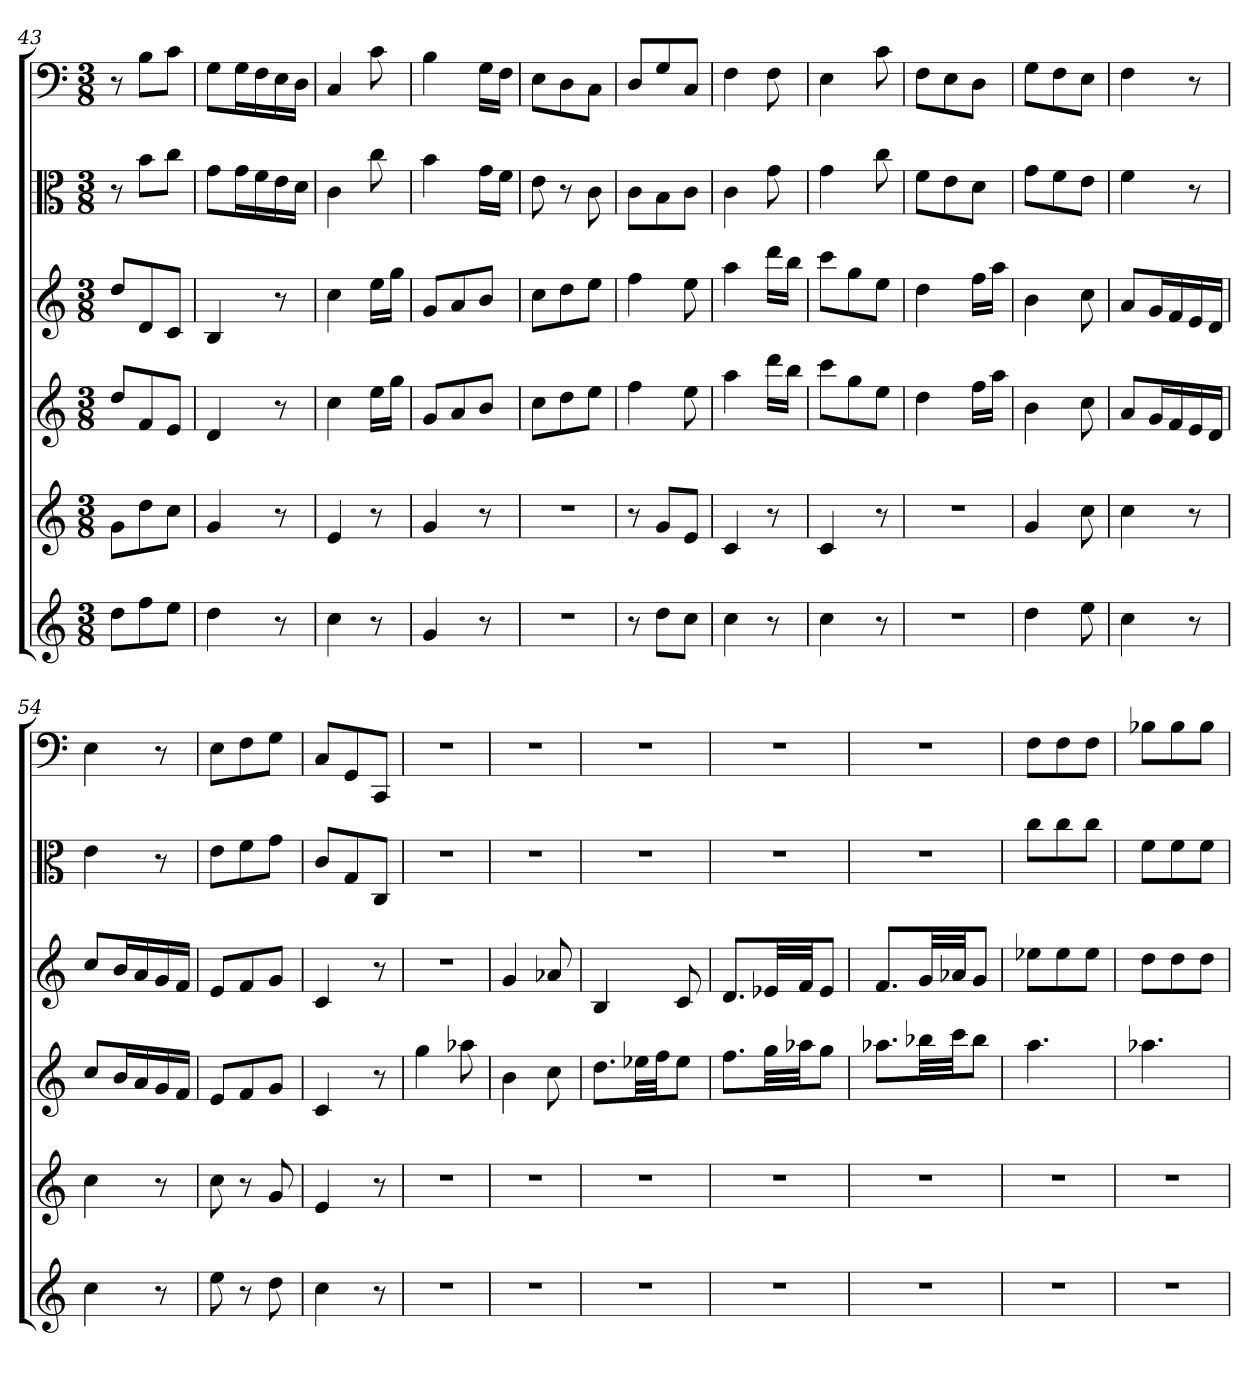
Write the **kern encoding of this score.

**kern	**kern	**kern	**kern	**kern	**kern
*part6	*part5	*part4	*part3	*part2	*part1
*staff6	*staff5	*staff4	*staff3	*staff2	*staff1
*	*	*	*	*clefC3	*clefF4
*k[]	*k[]	*k[]	*k[]	*k[]	*k[]
*C:	*C:	*C:	*C:	*C:	*C:
*M3/8	*M3/8	*M3/8	*M3/8	*M3/8	*M3/8
=43	=43	=43	=43	=43	=43
8ddL	8gL	8ddL	8ddL	8r	8r
8ff	8dd	8f	8d	8b\L	8B\L
8eeJ	8ccJ	8eJ	8cJ	8cc\J	8c\J
=44	=44	=44	=44	=44	=44
4dd	4g	4d	4B	8g\L	8G\L
.	.	.	.	16g\L	16G\L
.	.	.	.	16f\	16F\
8r	8r	8r	8r	16e\	16E\
.	.	.	.	16d\JJ	16D\JJ
=45	=45	=45	=45	=45	=45
4cc	4e	4cc	4cc	4c	4C
8r	8r	16eeLL	16eeLL	8cc	8c
.	.	16ggJJ	16ggJJ	.	.
=46	=46	=46	=46	=46	=46
4g	4g	8gL	8gL	4b	4B
.	.	8a	8a	.	.
8r	8r	8bJ	8bJ	16g\LL	16G\LL
.	.	.	.	16f\JJ	16F\JJ
=47	=47	=47	=47	=47	=47
4.r	4.r	8ccL	8ccL	8e	8E\L
.	.	8dd	8dd	8r	8D\
.	.	8eeJ	8eeJ	8c	8C\J
=48	=48	=48	=48	=48	=48
8r	8r	4ff	4ff	8c\L	8D/L
8ddL	8gL	.	.	8B\	8G/
8ccJ	8eJ	8ee	8ee	8c\J	8C/J
=49	=49	=49	=49	=49	=49
4cc	4c	4aa	4aa	4c	4F
8r	8r	16dddLL	16dddLL	8g	8F
.	.	16bbJJ	16bbJJ	.	.
=50	=50	=50	=50	=50	=50
4cc	4c	8cccL	8cccL	4g	4E
.	.	8gg	8gg	.	.
8r	8r	8eeJ	8eeJ	8cc	8c
=51	=51	=51	=51	=51	=51
4.r	4.r	4dd	4dd	8f\L	8F\L
.	.	.	.	8e\	8E\
.	.	16ffLL	16ffLL	8d\J	8D\J
.	.	16aaJJ	16aaJJ	.	.
=52	=52	=52	=52	=52	=52
4dd	4g	4b	4b	8g\L	8G\L
.	.	.	.	8f\	8F\
8ee	8cc	8cc	8cc	8e\J	8E\J
=53	=53	=53	=53	=53	=53
4cc	4cc	8aL	8aL	4f	4F
.	.	16gL	16gL	.	.
.	.	16f	16f	.	.
8r	8r	16e	16e	8r	8r
.	.	16dJJ	16dJJ	.	.
=54	=54	=54	=54	=54	=54
4cc	4cc	8ccL	8ccL	4e	4E
.	.	16bL	16bL	.	.
.	.	16a	16a	.	.
8r	8r	16g	16g	8r	8r
.	.	16fJJ	16fJJ	.	.
=55	=55	=55	=55	=55	=55
8ee	8cc	8eL	8eL	8e\L	8E\L
8r	8r	8f	8f	8f\	8F\
8dd	8g	8gJ	8gJ	8g\J	8G\J
=56	=56	=56	=56	=56	=56
4cc	4e	4c	4c	8c/L	8C/L
.	.	.	.	8G/	8GG/
8r	8r	8r	8r	8C/J	8CC/J
=57	=57	=57	=57	=57	=57
4.r	4.r	4gg	4.r	4.r	4.r
.	.	8aa-X	.	.	.
=58	=58	=58	=58	=58	=58
4.r	4.r	4b	4g	4.r	4.r
.	.	8cc	8a-X	.	.
=59	=59	=59	=59	=59	=59
4.r	4.r	8.ddL	4B	4.r	4.r
.	.	32ee-XLL	.	.	.
.	.	32ffJJ	.	.	.
.	.	8ee-J	8c	.	.
=60	=60	=60	=60	=60	=60
4.r	4.r	8.ffL	8.dL	4.r	4.r
.	.	32ggLL	32e-XLL	.	.
.	.	32aa-XJJ	32fJJ	.	.
.	.	8ggJ	8e-J	.	.
=61	=61	=61	=61	=61	=61
4.r	4.r	8.aa-XL	8.fL	4.r	4.r
.	.	32bb-XLL	32gLL	.	.
.	.	32cccJJ	32a-XJJ	.	.
.	.	8bb-J	8gJ	.	.
=62	=62	=62	=62	=62	=62
4.r	4.r	4.aa	8ee-XL	8cc\L	8F\L
.	.	.	8ee-	8cc\	8F\
.	.	.	8ee-J	8cc\J	8F\J
=63	=63	=63	=63	=63	=63
4.r	4.r	4.aa-X	8ddL	8f\L	8B-X\L
.	.	.	8dd	8f\	8B-\
.	.	.	8ddJ	8f\J	8B-\J
=	=	=	=	=	=
*-	*-	*-	*-	*-	*-
